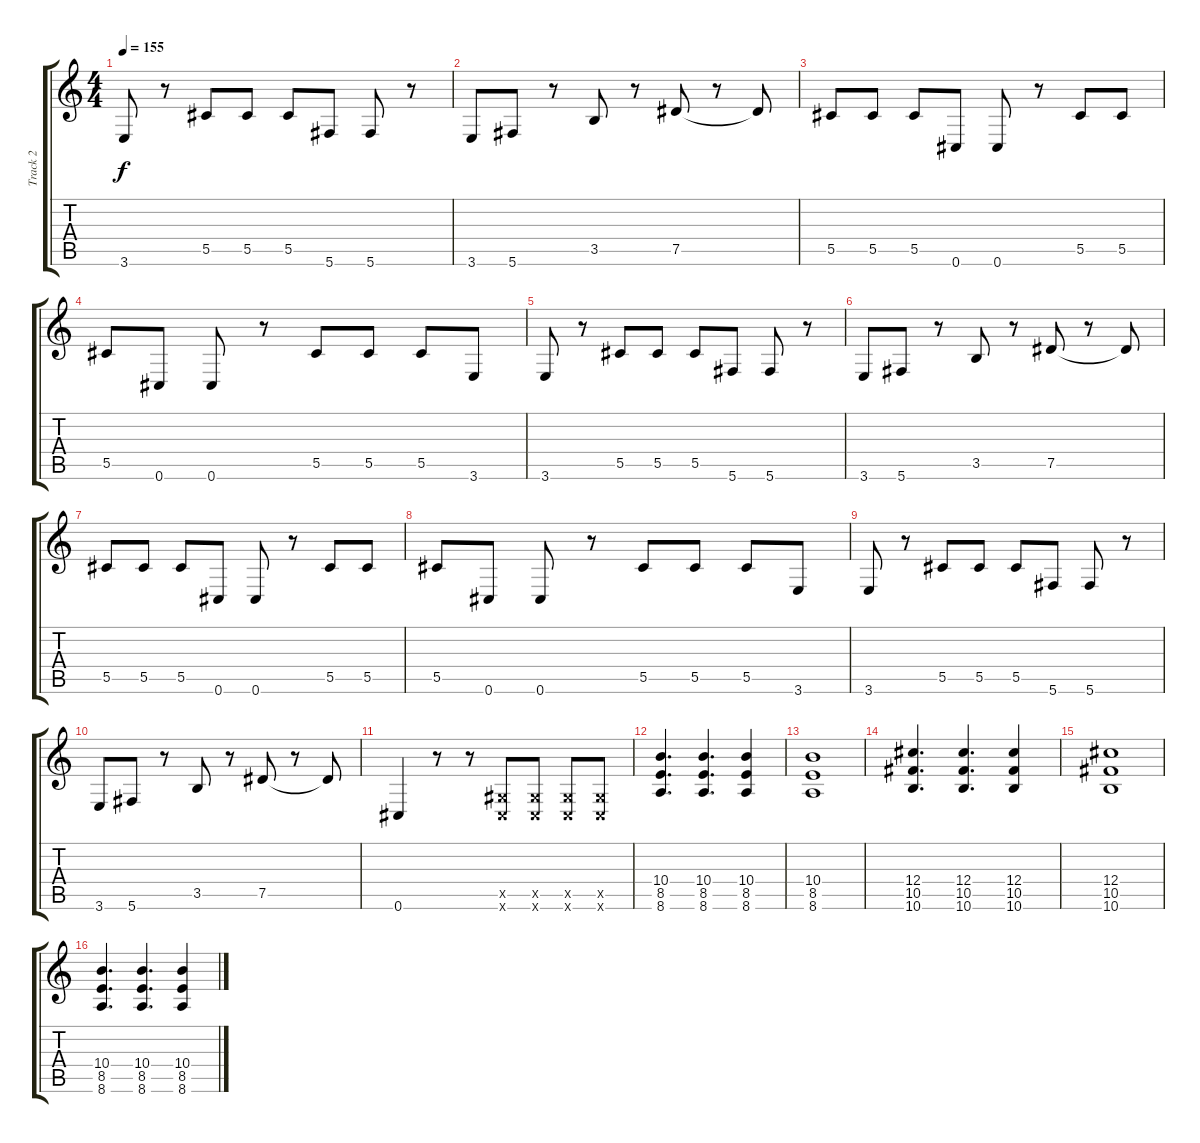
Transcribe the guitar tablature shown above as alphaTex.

\track ("Track 2" "Track 2") {instrument distortionguitar}
\staff {score tabs}
\tuning (Eb4 Bb3 Gb3 Db3 Ab2 Db2) {hide}
\ts (4 4)
\tempo 155
\clef g2
\ks c
3.6.8{dy f} r.8 5.5.8 5.5.8 5.5.8 5.6.8 5.6.8 r.8 |
3.6.8 5.6.8 r.8 3.5.8 r.8 7.5.8 r.8 7.5{t}.8 |
5.5.8 5.5.8 5.5.8 0.6.8 0.6.8 r.8 5.5.8 5.5.8 |
5.5.8 0.6.8 0.6.8 r.8 5.5.8 5.5.8 5.5.8 3.6.8 |
3.6.8 r.8 5.5.8 5.5.8 5.5.8 5.6.8 5.6.8 r.8 |
3.6.8 5.6.8 r.8 3.5.8 r.8 7.5.8 r.8 7.5{t}.8 |
5.5.8 5.5.8 5.5.8 0.6.8 0.6.8 r.8 5.5.8 5.5.8 |
5.5.8 0.6.8 0.6.8 r.8 5.5.8 5.5.8 5.5.8 3.6.8 |
3.6.8 r.8 5.5.8 5.5.8 5.5.8 5.6.8 5.6.8 r.8 |
3.6.8 5.6.8 r.8 3.5.8 r.8 7.5.8 r.8 7.5{t}.8 |
0.6.4 r.8 r.8 (0.5{x} 0.6{x}).8 (0.5{x} 0.6{x}).8 (0.5{x} 0.6{x}).8 (0.5{x} 0.6{x}).8 |
(10.4 8.5 8.6).4{d} (10.4 8.5 8.6).4{d} (10.4 8.5 8.6).4 |
(10.4 8.5 8.6).1 |
(12.4 10.5 10.6).4{d} (12.4 10.5 10.6).4{d} (12.4 10.5 10.6).4 |
(12.4 10.5 10.6).1 |
(10.4 8.5 8.6).4{d} (10.4 8.5 8.6).4{d} (10.4 8.5 8.6).4
